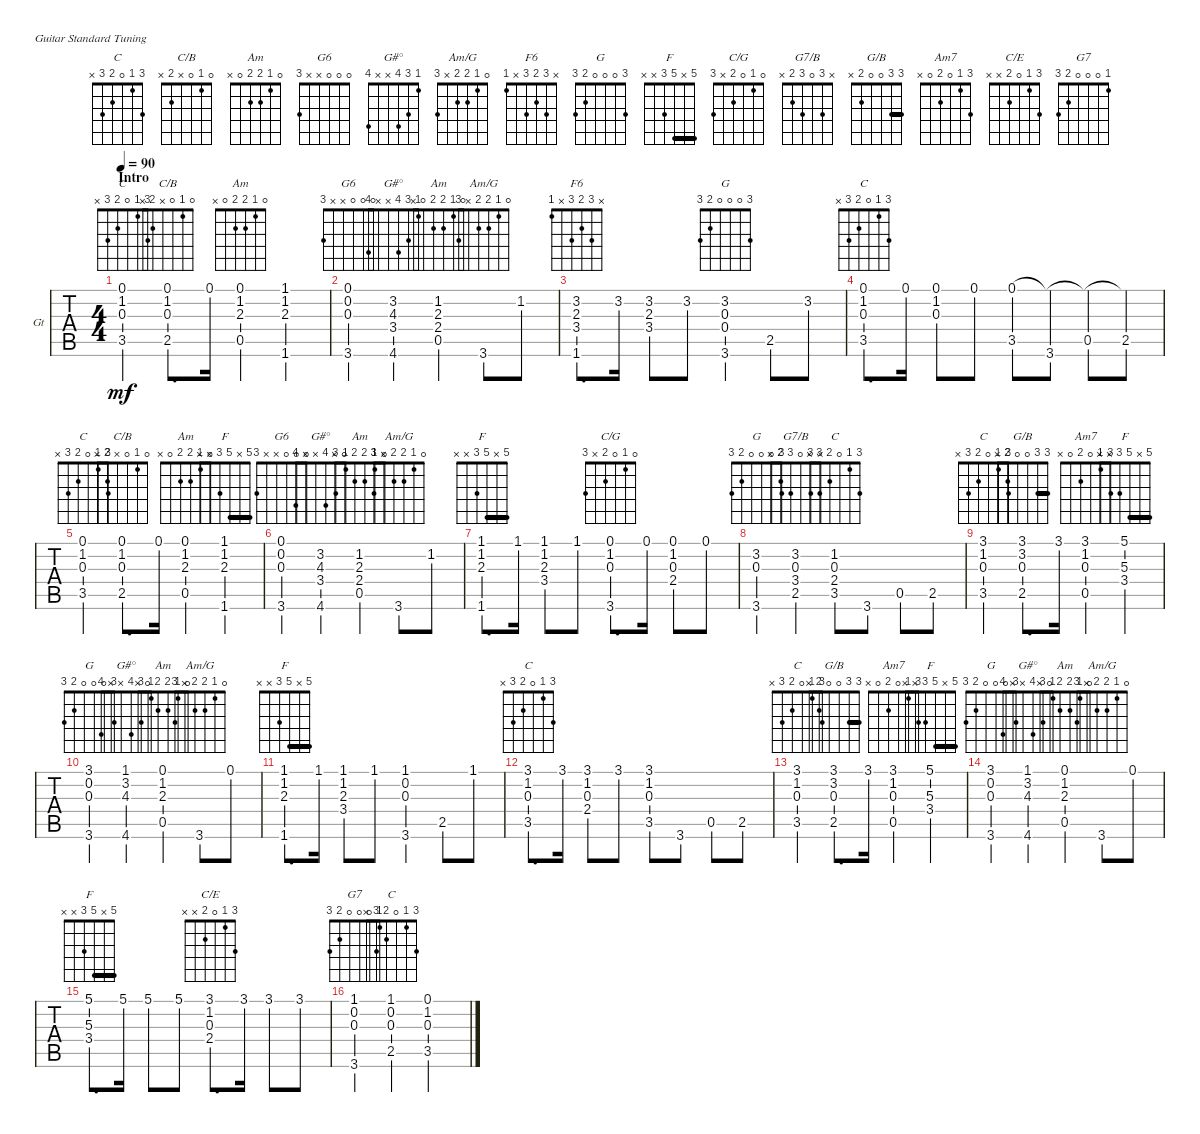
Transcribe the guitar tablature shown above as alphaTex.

\bracketExtendMode nobrackets
\firstSystemTrackNameOrientation horizontal
\otherSystemsTrackNameOrientation horizontal
\chordDiagramsInScore
\track ("Guitar" "Gt") {instrument acousticguitarsteel}
\staff {tabs}
\tuning (E4 B3 G3 D3 A2 E2)
\chord ("C" 0 1 0 2 3 x)
\chord ("C/B" 0 1 0 x 2 x)
\chord ("Am" 0 1 2 2 0 x)
\chord ("G6" 0 0 0 x x 3)
\chord ("G#°" x 3 4 3 x 4) {barre 3}
\chord ("Am/G" 0 1 2 2 x 3)
\chord ("F6" x 3 2 3 x 1)
\chord ("G" 3 3 0 0 2 3)
\chord ("F" 1 1 2 3 3 1) {barre (1 1)}
\chord ("C/G" 0 1 0 2 x 3)
\chord ("G7/B" x 3 0 3 2 x)
\chord ("C" 3 1 0 2 3 x)
\chord ("G/B" 3 3 0 0 2 x) {barre 3}
\chord ("Am7" 3 1 0 2 0 x)
\chord ("F" 5 x 5 3 x x) {barre 5}
\chord ("G" 3 0 0 0 2 3)
\chord ("G#°" 1 3 4 x x 4)
\chord ("C/E" 3 1 0 2 x x)
\chord ("G7" 1 0 0 0 2 3)
\ts (4 4)
\section ("" "Intro")
\tempo 90
\clef g2
\ks g
(0.1 1.2 0.3 3.5).4{ch "C" dy mf instrument acousticguitarsteel} (0.1 1.2 0.3 2.5).8{d ch "C/B"} 0.1.16 (0.1 1.2 2.3 0.5).4{ch "Am"} (1.1 1.2 2.3 1.6).4 |
(3.6 0.3 0.2 0.1).4{ch "G6"} (3.2 4.3 3.4 4.6).4{ch "G#°"} (0.5 2.4 2.3 1.2).4{ch "Am"} 3.6.8{ch "Am/G"} 1.2.8 |
(3.2 2.3 3.4 1.6).8{d ch "F6"} 3.2.16 (3.2 2.3 3.4).8 3.2.8 (3.2 0.3 0.4 3.6).4{ch "G"} 2.5.8 3.2.8 |
(0.1 1.2 0.3 3.5).8{d ch "C"} 0.1.16 (0.1 1.2 0.3).8 0.1.8 (0.1 3.5).8 (3.6 0.1{t}).8 (0.5 0.1{t}).8 (2.5 0.1{t}).8 |
(0.1 1.2 0.3 3.5).4{ch "C"} (0.1 1.2 0.3 2.5).8{d ch "C/B"} 0.1.16 (0.1 1.2 2.3 0.5).4{ch "Am"} (1.1 1.2 2.3 1.6).4{ch "F"} |
(3.6 0.3 0.2 0.1).4{ch "G6"} (3.2 4.3 3.4 4.6).4{ch "G#°"} (0.5 2.4 2.3 1.2).4{ch "Am"} 3.6.8{ch "Am/G"} 1.2.8 |
(1.6 2.3 1.2 1.1).8{d ch "F"} 1.1.16 (1.1 1.2 2.3 3.4).8 1.1.8 (3.6 0.3 1.2 0.1).8{d ch "C/G"} 0.1.16 (0.1 1.2 0.3 2.4).8 0.1.8 |
(3.6 3.2 0.3).4{ch "G"} (3.2 2.5 3.4 0.3).4{ch "G7/B"} (1.2 0.3 2.4 3.5).8{ch "C"} 3.6.8 0.5.8 2.5.8 |
(3.1 1.2 0.3 3.5).4{ch "C"} (3.1 3.2 0.3 2.5).8{d ch "G/B"} 3.1.16 (3.1 1.2 0.3 0.5).4{ch "Am7"} (5.1 5.3 3.4).4{ch "F"} |
(3.6 0.3 0.2 3.1).4{ch "G"} (3.2 4.3 4.6 1.1).4{ch "G#°"} (0.5 2.3 1.2 0.1).4{ch "Am"} 3.6.8{ch "Am/G"} 0.1.8 |
(1.6 2.3 1.2 1.1).8{d ch "F"} 1.1.16 (1.1 1.2 2.3 3.4).8 1.1.8 (3.6 0.3 1.1 0.2).4 2.5.8 1.1.8 |
(0.3 1.2 3.1 3.5).8{d ch "C"} 3.1.16 (3.1 1.2 0.3 2.4).8 3.1.8 (0.3 1.2 3.1 3.5).8 3.6.8 0.5.8 2.5.8 |
(0.3 1.2 3.1 3.5).4{ch "C"} (3.1 3.2 0.3 2.5).8{d ch "G/B"} 3.1.16 (3.1 1.2 0.3 0.5).4{ch "Am7"} (5.1 5.3 3.4).4{ch "F"} |
(3.6 0.3 0.2 3.1).4{ch "G"} (3.2 4.3 4.6 1.1).4{ch "G#°"} (0.5 2.3 1.2 0.1).4{ch "Am"} 3.6.8{ch "Am/G"} 0.1.8 |
(5.1 5.3 3.4).8{d ch "F"} 5.1.16 5.1.8 5.1.8 (3.1 1.2 0.3 2.4).8{d ch "C/E"} 3.1.16 3.1.8 3.1.8 |
(3.6 0.3 1.1 0.2).4{ch "G7"} (0.3 1.1 0.2 2.5).4{ch "C"} (0.1 1.2 0.3 3.5).2
